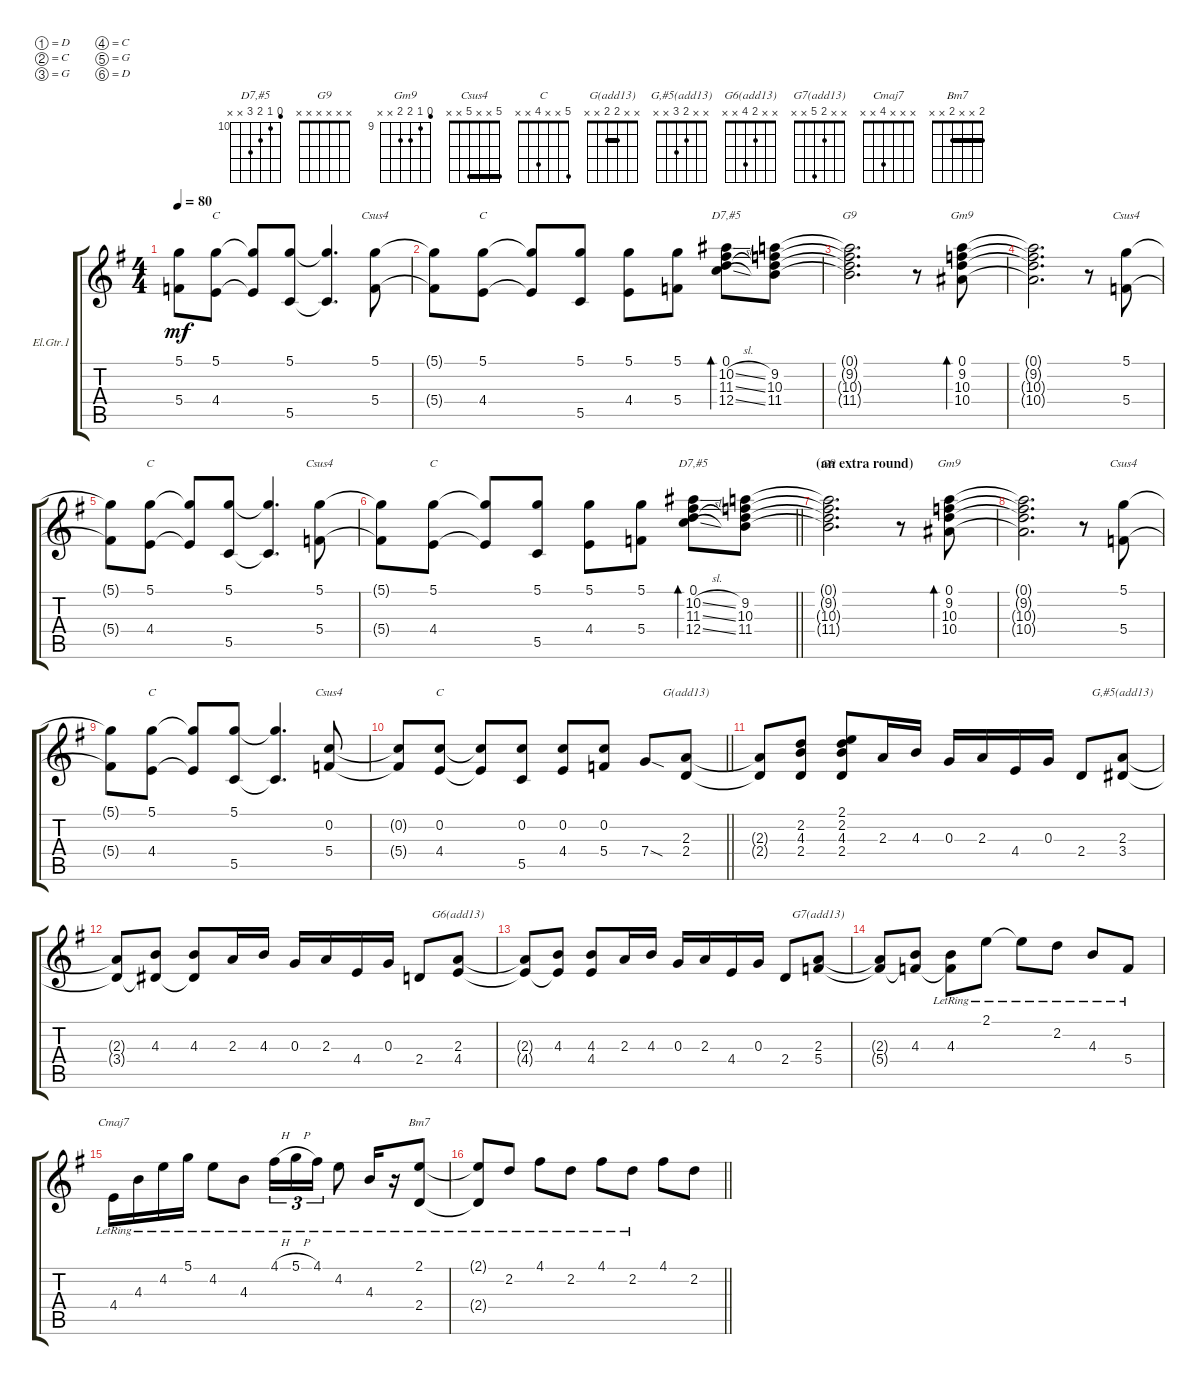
\bracketExtendMode groupsimilarinstruments
\firstSystemTrackNameOrientation horizontal
\otherSystemsTrackNameOrientation horizontal
\track ("Electric guitar, main" "El.Gtr.1") {instrument electricguitarclean}
\staff {score tabs}
\tuning (D4 C4 G3 C3 G2 D2)
\chord ("D7,#5" 9 10 11 12 x x) {firstfret 10}
\chord ("G9" x x x x x x)
\chord ("Gm9" 8 9 10 10 x x) {firstfret 9}
\chord ("Csus4" 5 x x 5 x x) {barre 5}
\chord ("C" 5 x x 4 x x)
\chord ("G(add13)" x x 2 2 x x) {barre 2}
\chord ("G,#5(add13)" x x 2 3 x x)
\chord ("G6(add13)" x x 2 4 x x)
\chord ("G7(add13)" x x 2 5 x x)
\chord ("Cmaj7" x x x 4 x x)
\chord ("Bm7" 2 x x 2 x x) {barre 2}
\ts (4 4)
\tempo 80
\clef g2
\ks g
(5.1{t} 5.4{t}).8{dy mf} (5.1 4.4).8{ch "C"} (5.1{t} 4.4{t}).8 (5.1 5.5).8 (5.1{t} 5.5{t}).4{d} (5.1 5.4).8{ch "Csus4"} |
(5.1{t} 5.4{t}).8 (5.1 4.4).8{ch "C"} (5.1{t} 4.4{t}).8 (5.1 5.5).8 (5.1 4.4).8 (5.1 5.4).8 (0.1 10.2{sl} 11.3{sl} 12.4{sl}).8{bd 119 ch "D7,#5"} (0.1{t} 9.2 10.3 11.4).8 |
(0.1{t} 9.2{t} 10.3{t} 11.4{t}).2{d ch "G9"} r.8 (0.1 9.2 10.3 10.4).8{bd 119 ch "Gm9"} |
(0.1{t} 9.2{t} 10.3{t} 10.4{t}).2{d} r.8 (5.1 5.4).8{ch "Csus4"} |
(5.1{t} 5.4{t}).8 (5.1 4.4).8{ch "C"} (5.1{t} 4.4{t}).8 (5.1 5.5).8 (5.1{t} 5.5{t}).4{d} (5.1 5.4).8{ch "Csus4"} |
\barLineRight lightlight
(5.1{t} 5.4{t}).8 (5.1 4.4).8{ch "C"} (5.1{t} 4.4{t}).8 (5.1 5.5).8 (5.1 4.4).8 (5.1 5.4).8 (0.1 10.2{sl} 11.3{sl} 12.4{sl}).8{bd 119 ch "D7,#5"} (0.1{t} 9.2 10.3 11.4).8 |
\section ("" "(an extra round)")
(0.1{t} 9.2{t} 10.3{t} 11.4{t}).2{d ch "G9"} r.8 (0.1 9.2 10.3 10.4).8{bd 119 ch "Gm9"} |
(0.1{t} 9.2{t} 10.3{t} 10.4{t}).2{d} r.8 (5.1 5.4).8{ch "Csus4"} |
(5.1{t} 5.4{t}).8 (5.1 4.4).8{ch "C"} (5.1{t} 4.4{t}).8 (5.1 5.5).8 (5.1{t} 5.5{t}).4{d} (0.2 5.4).8{ch "Csus4"} |
\barLineRight lightlight
(0.2{t} 5.4{t}).8 (0.2 4.4).8{ch "C"} (0.2{t} 4.4{t}).8 (0.2 5.5).8 (0.2 4.4).8 (0.2 5.4).8 7.4{sod}.8 (2.3 2.4).8{ch "G(add13)"} |
\section ("" "")
(2.3{t} 2.4{t}).8 (2.2 4.3 2.4).8 (2.1 2.2 4.3 2.4).8 2.3.16 4.3.16 0.3.16 2.3.16 4.4.16 0.3.16 2.4.8 (2.3 3.4).8{ch "G,#5(add13)"} |
(2.3{t} 3.4{t}).8 (4.3 3.4{t}).8 (4.3 3.4{t}).8 2.3.16 4.3.16 0.3.16 2.3.16 4.4.16 0.3.16 2.4.8 (2.3 4.4).8{ch "G6(add13)"} |
(2.3{t} 4.4{t}).8 (4.3 4.4{t}).8 (4.3 4.4).8 2.3.16 4.3.16 0.3.16 2.3.16 4.4.16 0.3.16 2.4.8 (2.3 5.4).8{ch "G7(add13)"} |
(2.3{t} 5.4{t}).8 (4.3 5.4{t}).8 (4.3{lr} 5.4{t}).8 2.1{lr}.8 2.1{lr t}.8 2.2{lr}.8 4.3{lr}.8 5.4{lr}.8 |
4.4{lr}.16{ch "Cmaj7"} 4.3{lr}.16 4.2{lr}.16 5.1{lr}.16 4.2{lr}.8 4.3{lr}.8 4.1{h lr}.16{tu (3 2)} 5.1{h lr}.16{tu (3 2)} 4.1{lr}.16{tu (3 2)} 4.2{lr}.8 4.3{lr}.16 r.16 (2.1{lr} 2.4{lr}).8{ch "Bm7"} |
\barLineRight lightlight
(2.1{lr t} 2.4{lr t}).8 2.2{lr}.8 4.1{lr}.8 2.2{lr}.8 4.1{lr}.8 2.2{lr}.8 4.1.8 2.2.8
